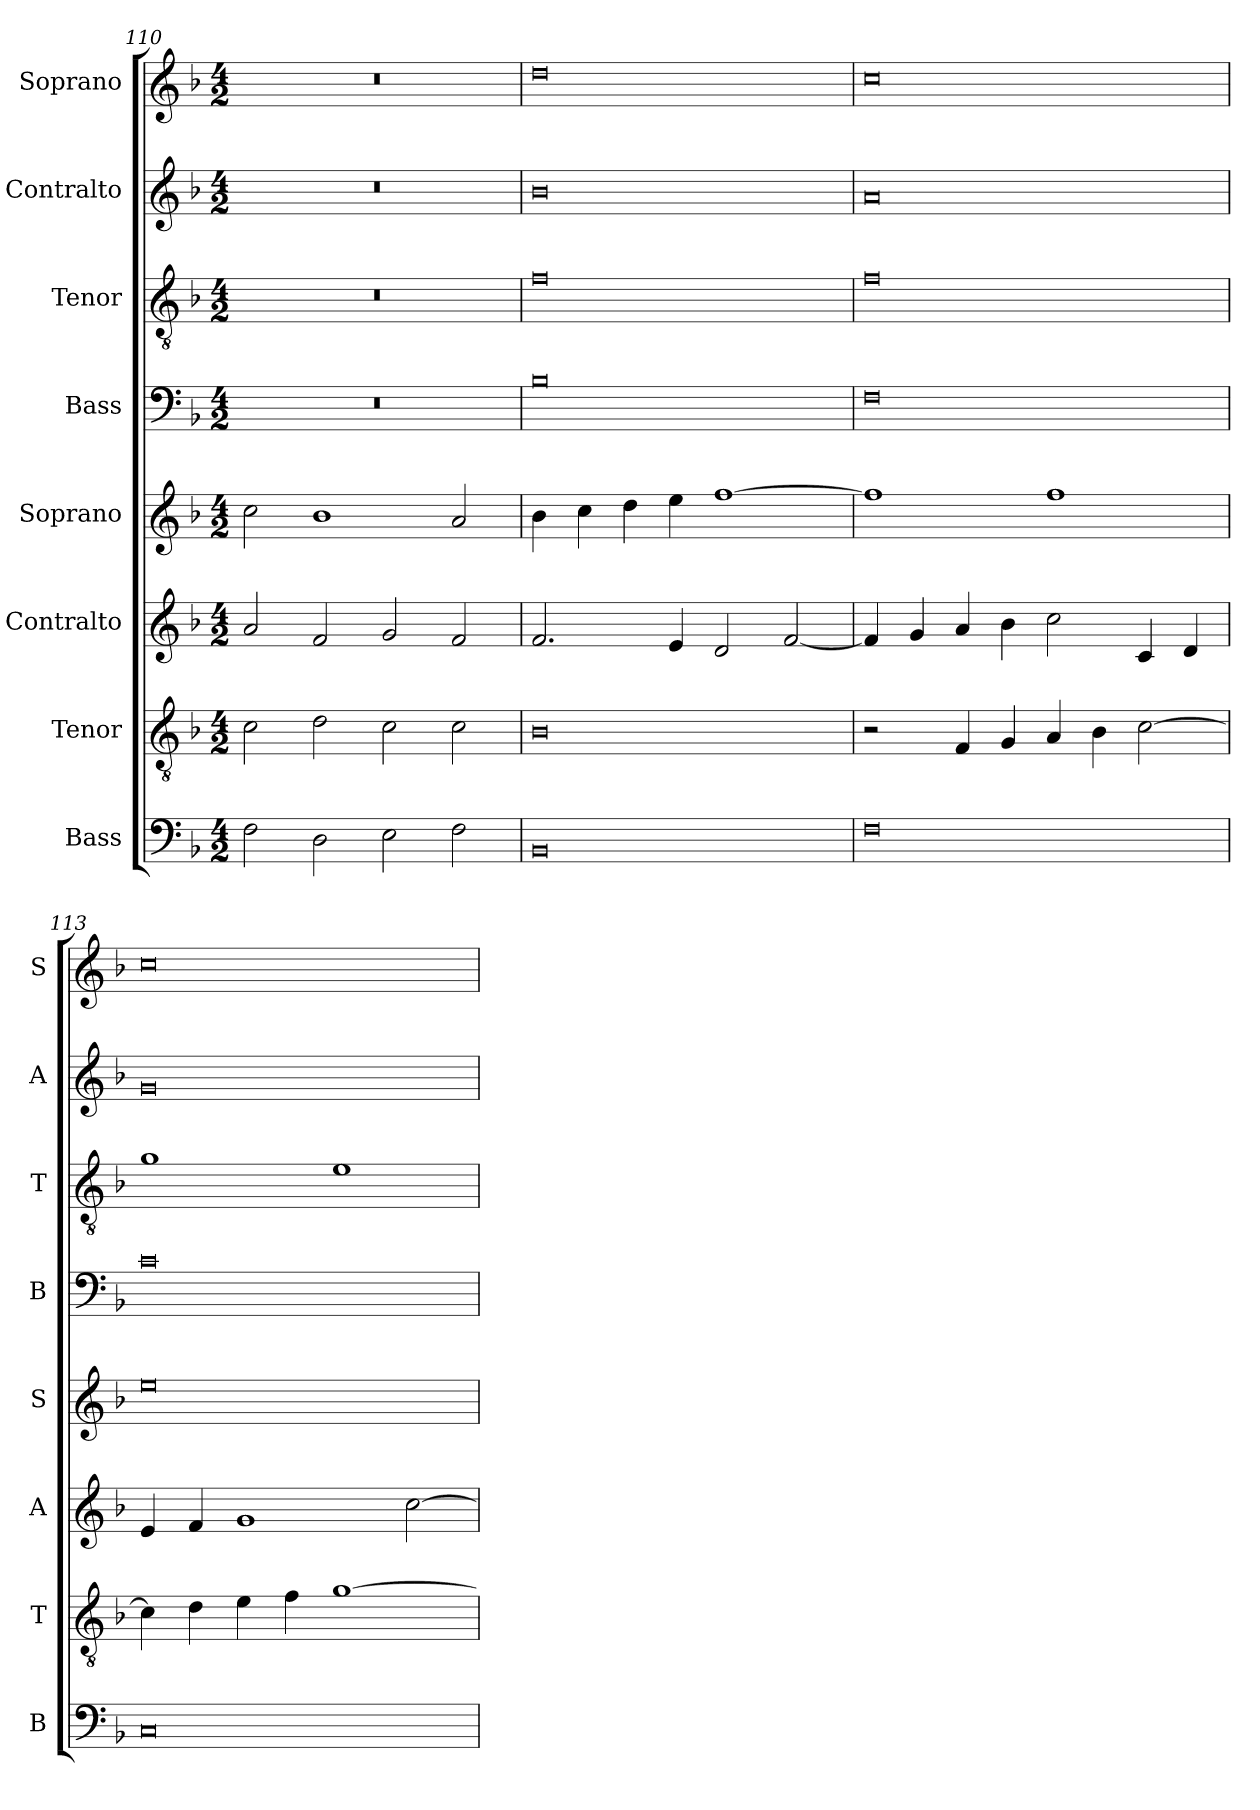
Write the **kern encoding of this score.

**kern	**kern	**kern	**kern	**kern	**kern	**kern	**kern
*part8	*part7	*part6	*part5	*part4	*part3	*part2	*part1
*staff8	*staff7	*staff6	*staff5	*staff4	*staff3	*staff2	*staff1
*I"Bass	*I"Tenor	*I"Contralto	*I"Soprano	*I"Bass	*I"Tenor	*I"Contralto	*I"Soprano
*I'B	*I'T	*I'A	*I'S	*I'B	*I'T	*I'A	*I'S
*clefF4	*clefGv2	*clefG2	*clefG2	*clefF4	*clefGv2	*clefG2	*clefG2
*k[b-]	*k[b-]	*k[b-]	*k[b-]	*k[b-]	*k[b-]	*k[b-]	*k[b-]
*G:dor	*G:dor	*G:dor	*G:dor	*G:dor	*G:dor	*G:dor	*G:dor
*M4/2	*M4/2	*M4/2	*M4/2	*M4/2	*M4/2	*M4/2	*M4/2
=110	=110	=110	=110	=110	=110	=110	=110
2F	2c	2a	2cc	0r	0r	0r	0r
2D	2d	2f	1b-	.	.	.	.
2E	2c	2g	.	.	.	.	.
2F	2c	2f	2a	.	.	.	.
=111	=111	=111	=111	=111	=111	=111	=111
0BB-	0B-	2.f	4b-	0B-	0f	0b-	0dd
.	.	.	4cc	.	.	.	.
.	.	.	4dd	.	.	.	.
.	.	4e	4ee	.	.	.	.
.	.	2d	[1ff	.	.	.	.
.	.	[2f	.	.	.	.	.
=112	=112	=112	=112	=112	=112	=112	=112
0F	2r	4f]	1ff]	0F	0f	0a	0cc
.	.	4g	.	.	.	.	.
.	4F	4a	.	.	.	.	.
.	4G	4b-	.	.	.	.	.
.	4A	2cc	1ff	.	.	.	.
.	4B-	.	.	.	.	.	.
.	[2c	4c	.	.	.	.	.
.	.	4d	.	.	.	.	.
=113	=113	=113	=113	=113	=113	=113	=113
0C	4c]	4e	0ee	0c	1g	0g	0cc
.	4d	4f	.	.	.	.	.
.	4e	1g	.	.	.	.	.
.	4f	.	.	.	.	.	.
.	[1g	.	.	.	1e	.	.
.	.	[2cc	.	.	.	.	.
=	=	=	=	=	=	=	=
*-	*-	*-	*-	*-	*-	*-	*-
